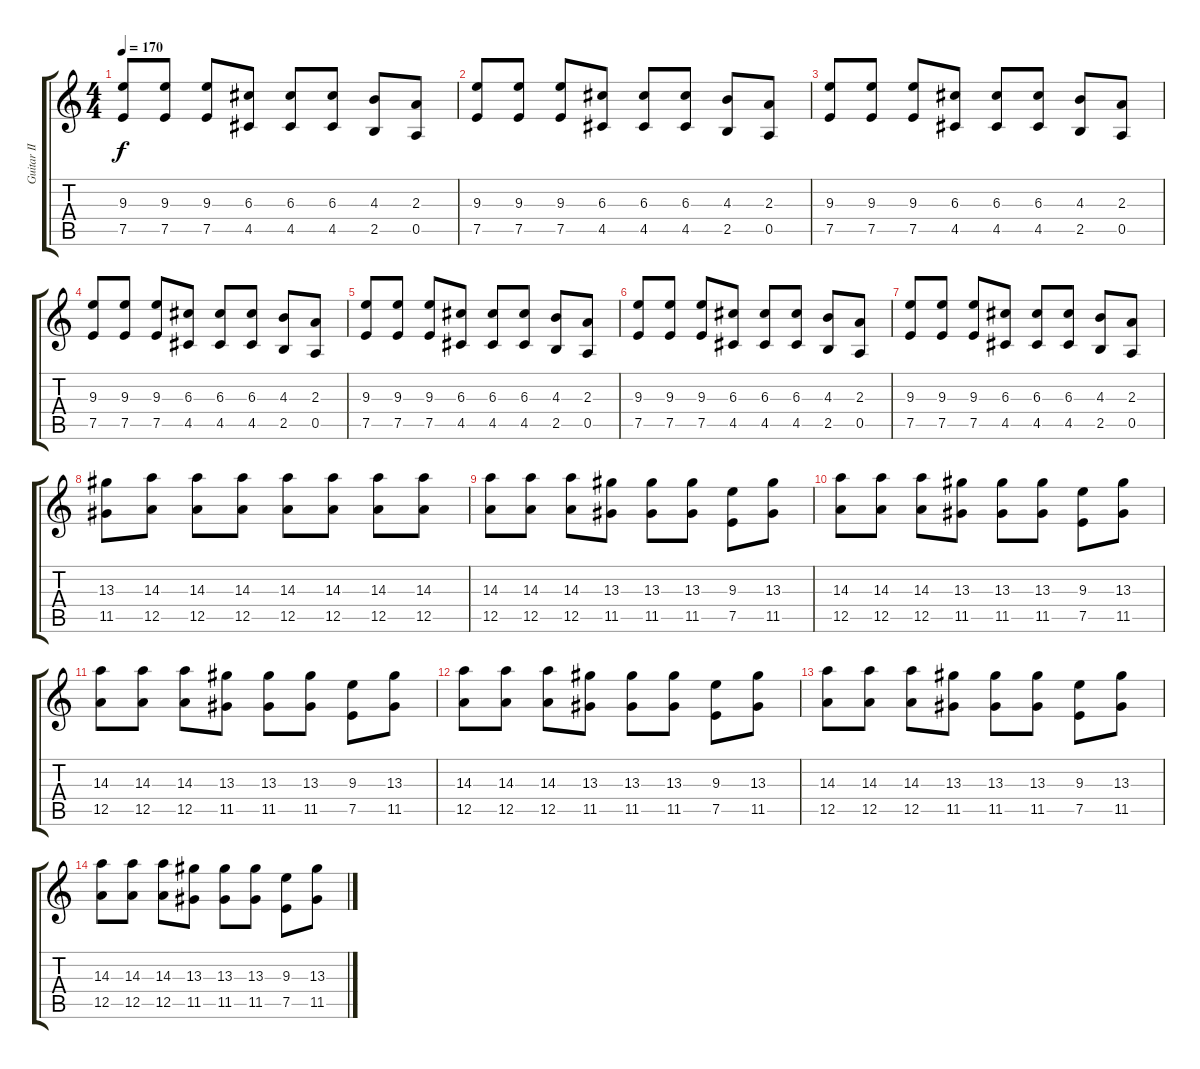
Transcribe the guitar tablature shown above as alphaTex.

\track ("Guitar II" "Guitar II") {instrument overdrivenguitar}
\staff {score tabs}
\tuning (E4 B3 G3 D3 A2 D2) {hide}
\ts (4 4)
\tempo 170
\clef g2
\ks c
(9.3 7.5).8{dy f} (9.3 7.5).8 (9.3 7.5).8 (6.3 4.5).8 (6.3 4.5).8 (6.3 4.5).8 (4.3 2.5).8 (2.3 0.5).8 |
(9.3 7.5).8 (9.3 7.5).8 (9.3 7.5).8 (6.3 4.5).8 (6.3 4.5).8 (6.3 4.5).8 (4.3 2.5).8 (2.3 0.5).8 |
(9.3 7.5).8 (9.3 7.5).8 (9.3 7.5).8 (6.3 4.5).8 (6.3 4.5).8 (6.3 4.5).8 (4.3 2.5).8 (2.3 0.5).8 |
(9.3 7.5).8 (9.3 7.5).8 (9.3 7.5).8 (6.3 4.5).8 (6.3 4.5).8 (6.3 4.5).8 (4.3 2.5).8 (2.3 0.5).8 |
(9.3 7.5).8 (9.3 7.5).8 (9.3 7.5).8 (6.3 4.5).8 (6.3 4.5).8 (6.3 4.5).8 (4.3 2.5).8 (2.3 0.5).8 |
(9.3 7.5).8 (9.3 7.5).8 (9.3 7.5).8 (6.3 4.5).8 (6.3 4.5).8 (6.3 4.5).8 (4.3 2.5).8 (2.3 0.5).8 |
(9.3 7.5).8 (9.3 7.5).8 (9.3 7.5).8 (6.3 4.5).8 (6.3 4.5).8 (6.3 4.5).8 (4.3 2.5).8 (2.3 0.5).8 |
(13.3 11.5).8 (14.3 12.5).8 (14.3 12.5).8 (14.3 12.5).8 (14.3 12.5).8 (14.3 12.5).8 (14.3 12.5).8 (14.3 12.5).8 |
(14.3 12.5).8 (14.3 12.5).8 (14.3 12.5).8 (13.3 11.5).8 (13.3 11.5).8 (13.3 11.5).8 (9.3 7.5).8 (13.3 11.5).8 |
(14.3 12.5).8 (14.3 12.5).8 (14.3 12.5).8 (13.3 11.5).8 (13.3 11.5).8 (13.3 11.5).8 (9.3 7.5).8 (13.3 11.5).8 |
(14.3 12.5).8 (14.3 12.5).8 (14.3 12.5).8 (13.3 11.5).8 (13.3 11.5).8 (13.3 11.5).8 (9.3 7.5).8 (13.3 11.5).8 |
(14.3 12.5).8 (14.3 12.5).8 (14.3 12.5).8 (13.3 11.5).8 (13.3 11.5).8 (13.3 11.5).8 (9.3 7.5).8 (13.3 11.5).8 |
(14.3 12.5).8 (14.3 12.5).8 (14.3 12.5).8 (13.3 11.5).8 (13.3 11.5).8 (13.3 11.5).8 (9.3 7.5).8 (13.3 11.5).8 |
(14.3 12.5).8 (14.3 12.5).8 (14.3 12.5).8 (13.3 11.5).8 (13.3 11.5).8 (13.3 11.5).8 (9.3 7.5).8 (13.3 11.5).8
